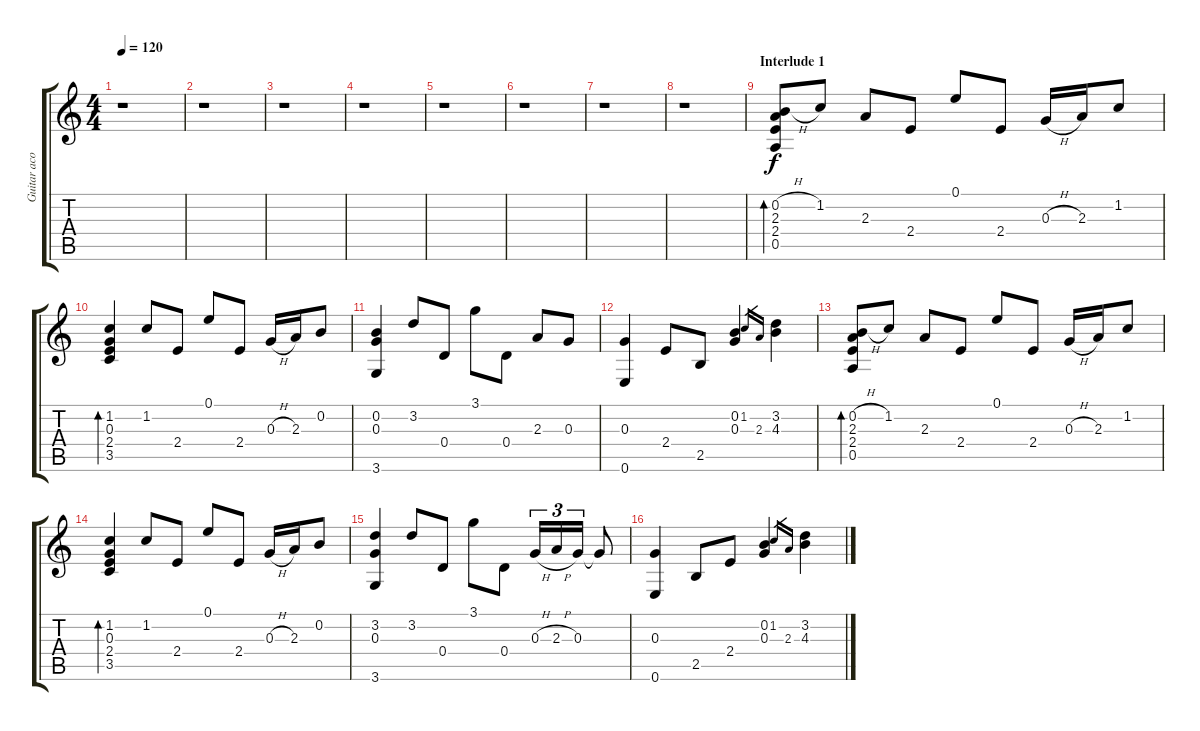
\track ("Guitar acoustic 2" "Guitar aco") {instrument acousticguitarsteel}
\staff {score tabs}
\tuning (E4 B3 G3 D3 A2 E2) {hide}
\ts (4 4)
\tempo 120
\clef g2
\ks c
r.1{dy f} |
r.1 |
r.1 |
r.1 |
r.1 |
r.1 |
r.1 |
r.1 |
\section ("" "Interlude 1")
(0.2{h} 2.3 2.4 0.5).8{bd 120} 1.2.8 2.3.8 2.4.8 0.1.8 2.4.8 0.3{h}.16 2.3.16 1.2.8 |
(1.2 0.3 2.4 3.5).4{bd 120} 1.2.8 2.4.8 0.1.8 2.4.8 0.3{h}.16 2.3.16 0.2.8 |
(0.2 0.3 3.6).4 3.2.8 0.4.8 3.1.8 0.4.8 2.3.8 0.3.8 |
(0.3 0.6).4 2.4.8 2.5.8 (0.2 0.3).4 1.2.16{gr} 2.3.16{gr} (3.2 4.3).4 |
(0.2{h} 2.3 2.4 0.5).8{bd 120} 1.2.8 2.3.8 2.4.8 0.1.8 2.4.8 0.3{h}.16 2.3.16 1.2.8 |
(1.2 0.3 2.4 3.5).4{bd 120} 1.2.8 2.4.8 0.1.8 2.4.8 0.3{h}.16 2.3.16 0.2.8 |
(3.2 0.3 3.6).4 3.2.8 0.4.8 3.1.8 0.4.8 0.3{h}.16{tu (3 2)} 2.3{h}.16{tu (3 2)} 0.3.16{tu (3 2)} 0.3{t}.8 |
(0.3 0.6).4 2.5.8 2.4.8 (0.2 0.3).4 1.2.16{gr} 2.3.16{gr} (3.2 4.3).4
